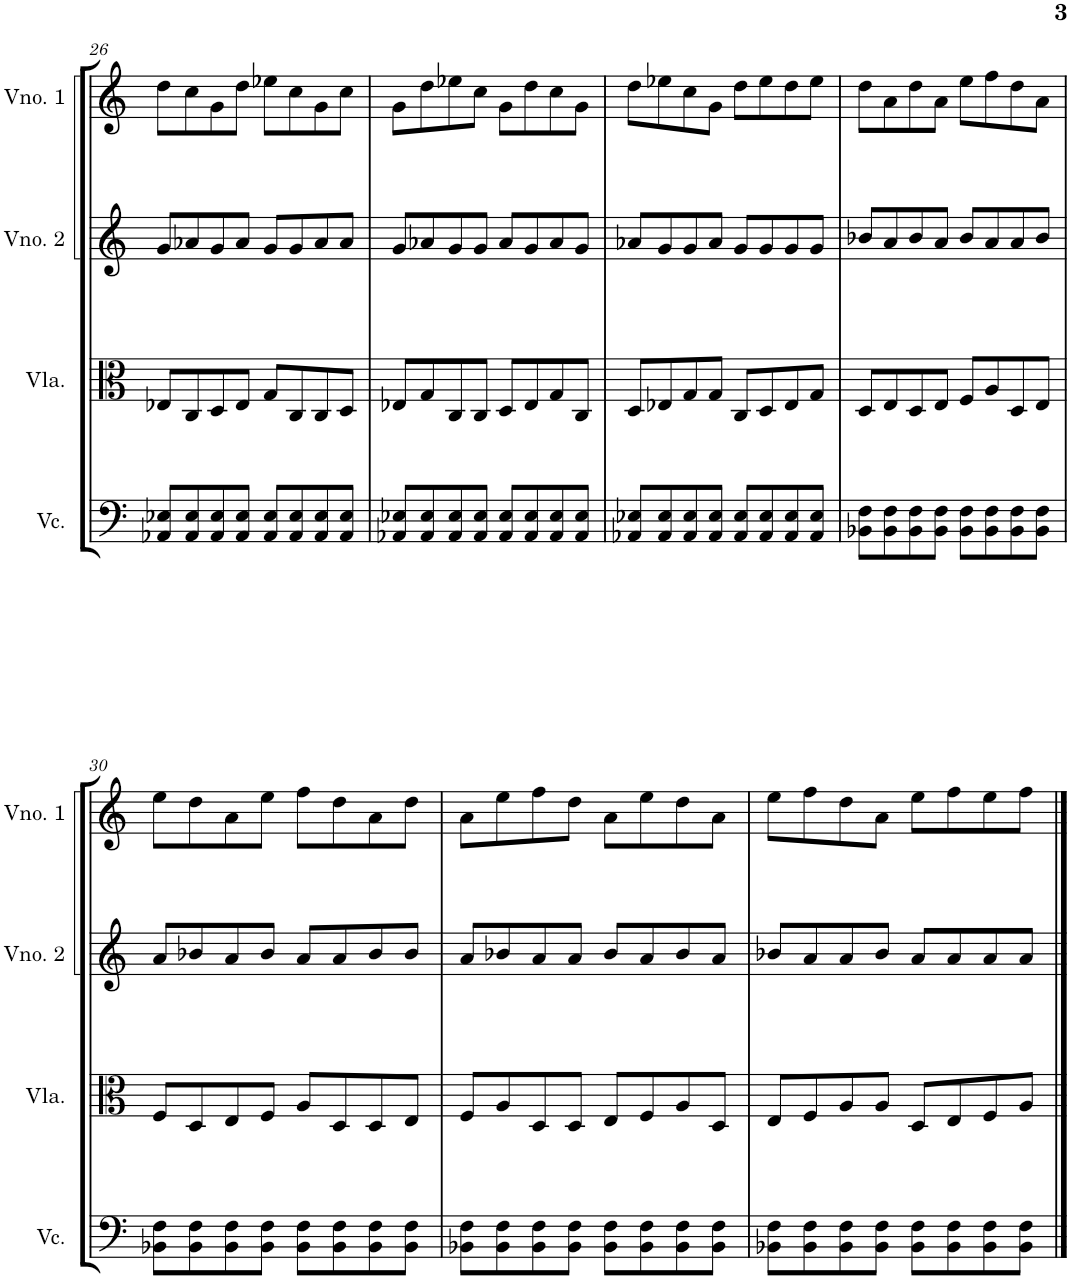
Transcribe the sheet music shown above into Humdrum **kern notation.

**kern	**kern	**kern	**kern
*part4	*part3	*part2	*part1
*staff4	*staff3	*staff2	*staff1
*I"Violoncelo	*I"Viola	*I"Violino 2	*I"Violino 1
*I'Vc.	*I'Vla.	*I'Vno. 2	*I'Vno. 1
!!LO:PB:g=z
*clefF4	*clefC3	*clefG2	*clefG2
*k[]	*k[]	*k[]	*k[]
*M4/4	*M4/4	*M4/4	*M4/4
=26	=26	=26	=26
8AA-X/ 8E-X/L	8E-X/L	8g/L	8dd\L
8AA-/ 8E-/	8C/	8a-X/	8cc\
8AA-/ 8E-/	8D/	8g/	8g\
8AA-/ 8E-/J	8E-/J	8a-/J	8dd\J
8AA-/ 8E-/L	8G/L	8g/L	8ee-X\L
8AA-/ 8E-/	8C/	8g/	8cc\
8AA-/ 8E-/	8C/	8a-/	8g\
8AA-/ 8E-/J	8D/J	8a-/J	8cc\J
=27	=27	=27	=27
8AA-X/ 8E-X/L	8E-X/L	8g/L	8g\L
8AA-/ 8E-/	8G/	8a-X/	8dd\
8AA-/ 8E-/	8C/	8g/	8ee-X\
8AA-/ 8E-/J	8C/J	8g/J	8cc\J
8AA-/ 8E-/L	8D/L	8a-/L	8g\L
8AA-/ 8E-/	8E-/	8g/	8dd\
8AA-/ 8E-/	8G/	8a-/	8cc\
8AA-/ 8E-/J	8C/J	8g/J	8g\J
=28	=28	=28	=28
8AA-X/ 8E-X/L	8D/L	8a-X/L	8dd\L
8AA-/ 8E-/	8E-X/	8g/	8ee-X\
8AA-/ 8E-/	8G/	8g/	8cc\
8AA-/ 8E-/J	8G/J	8a-/J	8g\J
8AA-/ 8E-/L	8C/L	8g/L	8dd\L
8AA-/ 8E-/	8D/	8g/	8ee-\
8AA-/ 8E-/	8E-/	8g/	8dd\
8AA-/ 8E-/J	8G/J	8g/J	8ee-\J
=29	=29	=29	=29
8BB-X\ 8F\L	8D/L	8b-X/L	8dd\L
8BB-\ 8F\	8E/	8a/	8a\
8BB-\ 8F\	8D/	8b-/	8dd\
8BB-\ 8F\J	8E/J	8a/J	8a\J
8BB-\ 8F\L	8F/L	8b-/L	8ee\L
8BB-\ 8F\	8A/	8a/	8ff\
8BB-\ 8F\	8D/	8a/	8dd\
8BB-\ 8F\J	8E/J	8b-/J	8a\J
!!LO:LB:g=z
=30	=30	=30	=30
8BB-X\ 8F\L	8F/L	8a/L	8ee\L
8BB-\ 8F\	8D/	8b-X/	8dd\
8BB-\ 8F\	8E/	8a/	8a\
8BB-\ 8F\J	8F/J	8b-/J	8ee\J
8BB-\ 8F\L	8A/L	8a/L	8ff\L
8BB-\ 8F\	8D/	8a/	8dd\
8BB-\ 8F\	8D/	8b-/	8a\
8BB-\ 8F\J	8E/J	8b-/J	8dd\J
=31	=31	=31	=31
8BB-X\ 8F\L	8F/L	8a/L	8a\L
8BB-\ 8F\	8A/	8b-X/	8ee\
8BB-\ 8F\	8D/	8a/	8ff\
8BB-\ 8F\J	8D/J	8a/J	8dd\J
8BB-\ 8F\L	8E/L	8b-/L	8a\L
8BB-\ 8F\	8F/	8a/	8ee\
8BB-\ 8F\	8A/	8b-/	8dd\
8BB-\ 8F\J	8D/J	8a/J	8a\J
=32	=32	=32	=32
8BB-X\ 8F\L	8E/L	8b-X/L	8ee\L
8BB-\ 8F\	8F/	8a/	8ff\
8BB-\ 8F\	8A/	8a/	8dd\
8BB-\ 8F\J	8A/J	8b-/J	8a\J
8BB-\ 8F\L	8D/L	8a/L	8ee\L
8BB-\ 8F\	8E/	8a/	8ff\
8BB-\ 8F\	8F/	8a/	8ee\
8BB-\ 8F\J	8A/J	8a/J	8ff\J
==	==	==	==
*-	*-	*-	*-
